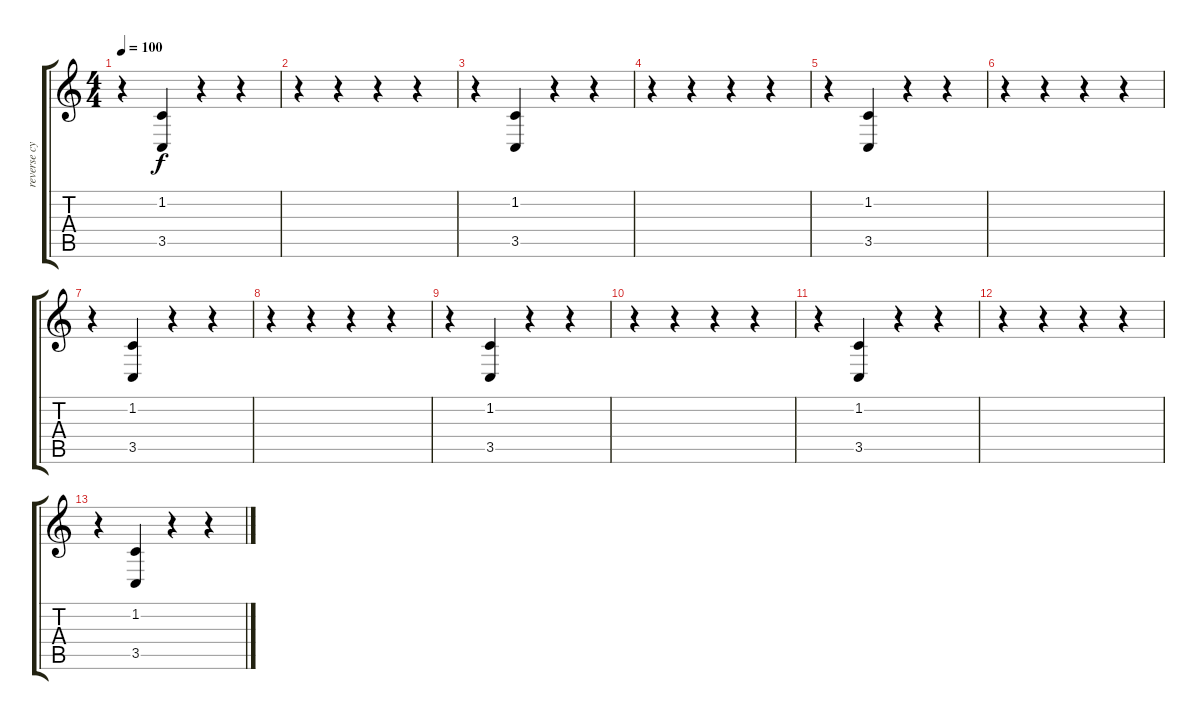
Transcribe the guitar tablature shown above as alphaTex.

\track ("reverse cymbal" "reverse cy") {instrument reversecymbal}
\staff {score tabs}
\tuning (E4 B3 G3 D3 A2 E2) {hide}
\ts (4 4)
\tempo 100
\clef g2
\ks c
r.4{dy f} (1.2 3.5).4 r.4 r.4 |
r.4 r.4 r.4 r.4 |
r.4 (1.2 3.5).4 r.4 r.4 |
r.4 r.4 r.4 r.4 |
r.4 (1.2 3.5).4 r.4 r.4 |
r.4 r.4 r.4 r.4 |
r.4 (1.2 3.5).4 r.4 r.4 |
r.4 r.4 r.4 r.4 |
r.4 (1.2 3.5).4 r.4 r.4 |
r.4 r.4 r.4 r.4 |
r.4 (1.2 3.5).4 r.4 r.4 |
r.4 r.4 r.4 r.4 |
r.4 (1.2 3.5).4 r.4 r.4
